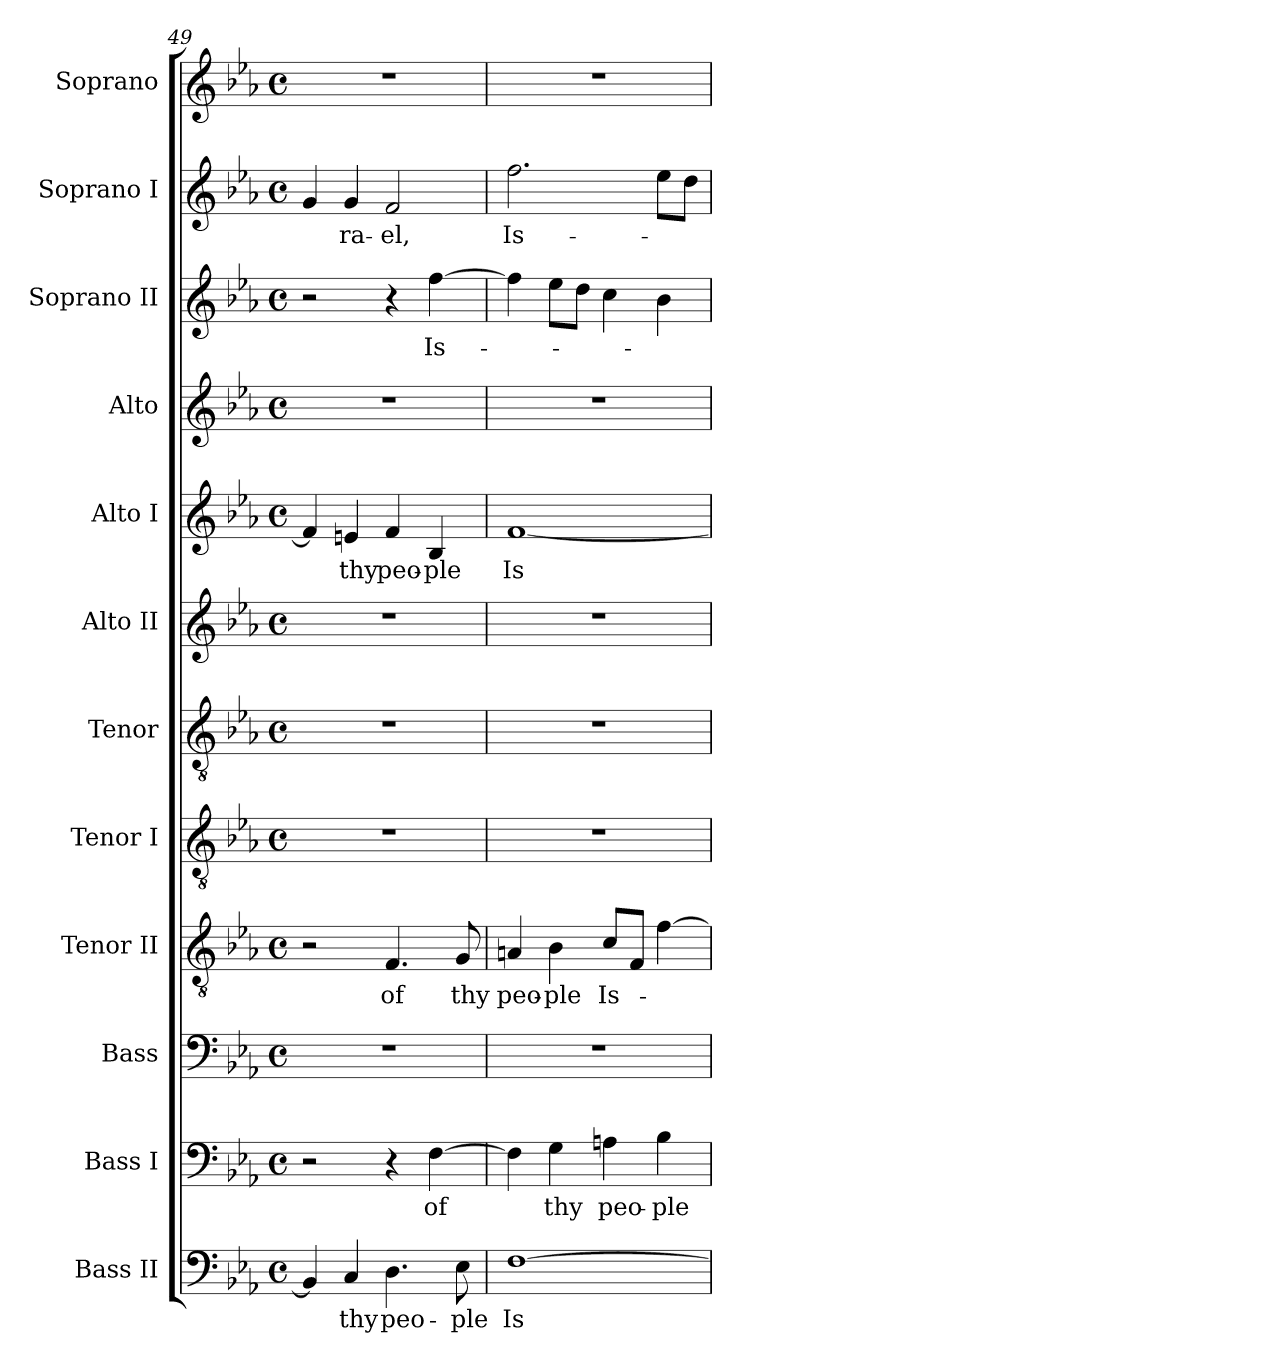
**kern	**text	**kern	**text	**kern	**kern	**text	**kern	**kern	**kern	**kern	**text	**kern	**kern	**text	**kern	**text	**kern
*part12	*part12	*part11	*part11	*part10	*part9	*part9	*part8	*part7	*part6	*part5	*part5	*part4	*part3	*part3	*part2	*part2	*part1
*staff12	*staff12	*staff11	*staff11	*staff10	*staff9	*staff9	*staff8	*staff7	*staff6	*staff5	*staff5	*staff4	*staff3	*staff3	*staff2	*staff2	*staff1
*I"Bass II	*	*I"Bass I	*	*I"Bass	*I"Tenor II	*	*I"Tenor I	*I"Tenor	*I"Alto II	*I"Alto I	*	*I"Alto	*I"Soprano II	*	*I"Soprano I	*	*I"Soprano
*I'BII	*	*I'BI	*	*I'B	*I'TII	*	*I'TI	*I'T	*I'AII	*I'AI	*	*I'A	*I'SII	*	*I'SI	*	*I'S
*clefF4	*	*clefF4	*	*clefF4	*clefGv2	*	*clefGv2	*clefGv2	*clefG2	*clefG2	*	*clefG2	*clefG2	*	*clefG2	*	*clefG2
*ITrd7c12	*	*	*	*ITrd7c12	*ITrd7c12	*	*ITrd7c12	*ITrd7c12	*	*	*	*	*	*	*	*	*
*k[b-e-a-]	*	*k[b-e-a-]	*	*k[b-e-a-]	*k[b-e-a-]	*	*k[b-e-a-]	*k[b-e-a-]	*k[b-e-a-]	*k[b-e-a-]	*	*k[b-e-a-]	*k[b-e-a-]	*	*k[b-e-a-]	*	*k[b-e-a-]
*E-:	*	*E-:	*	*E-:	*E-:	*	*E-:	*E-:	*E-:	*E-:	*	*E-:	*E-:	*	*E-:	*	*E-:
*M4/4	*	*M4/4	*	*M4/4	*M4/4	*	*M4/4	*M4/4	*M4/4	*M4/4	*	*M4/4	*M4/4	*	*M4/4	*	*M4/4
*met(c)	*	*met(c)	*	*met(c)	*met(c)	*	*met(c)	*met(c)	*met(c)	*met(c)	*	*met(c)	*met(c)	*	*met(c)	*	*met(c)
=49	=49	=49	=49	=49	=49	=49	=49	=49	=49	=49	=49	=49	=49	=49	=49	=49	=49
4BBB-i/]	.	2r	.	1r	2r	.	1r	1r	1r	4fi/]	.	1r	2r	.	4gi/	.	1r
!	!LO:LY:b:color=#000000	!	!	!	!	!	!	!	!	!	!	!	!	!	!	!	!
!	!	!	!	!	!	!	!	!	!	!	!LO:LY:b:color=#000000	!	!	!	!	!	!
!	!	!	!	!	!	!	!	!	!	!	!	!	!	!	!	!LO:LY:b:color=#000000	!
4CCi/	thy	.	.	.	.	.	.	.	.	4eni/	thy	.	.	.	4gi/	-ra-	.
!	!LO:LY:b:color=#000000	!	!	!	!	!	!	!	!	!	!	!	!	!	!	!	!
!	!	!	!	!	!	!LO:LY:b:color=#000000	!	!	!	!	!	!	!	!	!	!	!
!	!	!	!	!	!	!	!	!	!	!	!LO:LY:b:color=#000000	!	!	!	!	!	!
!	!	!	!	!	!	!	!	!	!	!	!	!	!	!	!	!LO:LY:b:color=#000000	!
4.DDi\	peo-	4r	.	.	4.FFi/	of	.	.	.	4fi/	peo-	.	4r	.	2fi/	-el,	.
!	!	!	!LO:LY:b:color=#000000	!	!	!	!	!	!	!	!	!	!	!	!	!	!
!	!	!	!	!	!	!	!	!	!	!	!LO:LY:b:color=#000000	!	!	!	!	!	!
!	!	!	!	!	!	!	!	!	!	!	!	!	!	!LO:LY:b:color=#000000	!	!	!
.	.	[>4Fi\	of	.	.	.	.	.	.	4B-i/	-ple	.	[>4ffi\	Is-	.	.	.
!	!LO:LY:b:color=#000000	!	!	!	!	!	!	!	!	!	!	!	!	!	!	!	!
!	!	!	!	!	!	!LO:LY:b:color=#000000	!	!	!	!	!	!	!	!	!	!	!
8EE-i\	-ple	.	.	.	8GGi/	thy	.	.	.	.	.	.	.	.	.	.	.
=50	=50	=50	=50	=50	=50	=50	=50	=50	=50	=50	=50	=50	=50	=50	=50	=50	=50
!	!LO:LY:b:color=#000000	!	!	!	!	!	!	!	!	!	!	!	!	!	!	!	!
!	!	!	!	!	!	!LO:LY:b:color=#000000	!	!	!	!	!	!	!	!	!	!	!
!	!	!	!	!	!	!	!	!	!	!	!LO:LY:b:color=#000000	!	!	!	!	!	!
!	!	!	!	!	!	!	!	!	!	!	!	!	!	!	!	!LO:LY:b:color=#000000	!
[>1FFi	Is-	4Fi\]	.	1r	4AAni/	peo-	1r	1r	1r	[<1fi	Is-	1r	4ffi\]	.	2.ffi\	Is-	1r
!	!	!	!LO:LY:b:color=#000000	!	!	!	!	!	!	!	!	!	!	!	!	!	!
!	!	!	!	!	!	!LO:LY:b:color=#000000	!	!	!	!	!	!	!	!	!	!	!
.	.	4Gi\	thy	.	4BB-i\	-ple	.	.	.	.	.	.	8ee-i\L	.	.	.	.
.	.	.	.	.	.	.	.	.	.	.	.	.	8ddi\J	.	.	.	.
!	!	!	!LO:LY:b:color=#000000	!	!	!	!	!	!	!	!	!	!	!	!	!	!
!	!	!	!	!	!	!LO:LY:b:color=#000000	!	!	!	!	!	!	!	!	!	!	!
.	.	4Ani\	peo-	.	8Ci/L	Is-	.	.	.	.	.	.	4cci\	.	.	.	.
.	.	.	.	.	8FFi/J	.	.	.	.	.	.	.	.	.	.	.	.
!	!	!	!LO:LY:b:color=#000000	!	!	!	!	!	!	!	!	!	!	!	!	!	!
.	.	4B-i\	-ple	.	[>4Fi\	.	.	.	.	.	.	.	4b-i\	.	8ee-i\L	.	.
.	.	.	.	.	.	.	.	.	.	.	.	.	.	.	8ddi\J	.	.
=	=	=	=	=	=	=	=	=	=	=	=	=	=	=	=	=	=
*-	*-	*-	*-	*-	*-	*-	*-	*-	*-	*-	*-	*-	*-	*-	*-	*-	*-
